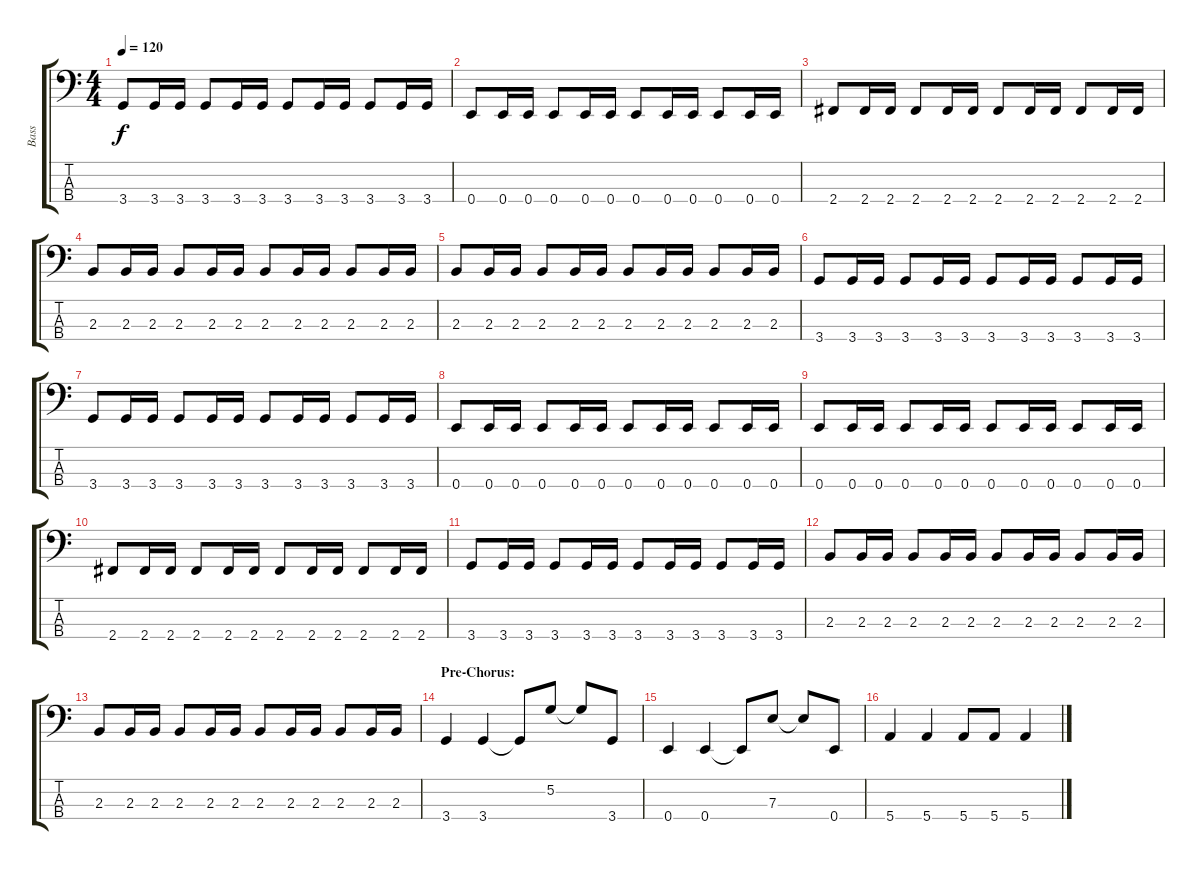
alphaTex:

\track ("Bass" "Bass") {instrument electricbasspick}
\staff {score tabs}
\tuning (G2 D2 A1 E1) {hide}
\ts (4 4)
\tempo 120
\clef f4
\ks c
3.4.8{dy f} 3.4.16 3.4.16 3.4.8 3.4.16 3.4.16 3.4.8 3.4.16 3.4.16 3.4.8 3.4.16 3.4.16 |
0.4.8 0.4.16 0.4.16 0.4.8 0.4.16 0.4.16 0.4.8 0.4.16 0.4.16 0.4.8 0.4.16 0.4.16 |
2.4.8 2.4.16 2.4.16 2.4.8 2.4.16 2.4.16 2.4.8 2.4.16 2.4.16 2.4.8 2.4.16 2.4.16 |
2.3.8 2.3.16 2.3.16 2.3.8 2.3.16 2.3.16 2.3.8 2.3.16 2.3.16 2.3.8 2.3.16 2.3.16 |
2.3.8 2.3.16 2.3.16 2.3.8 2.3.16 2.3.16 2.3.8 2.3.16 2.3.16 2.3.8 2.3.16 2.3.16 |
3.4.8 3.4.16 3.4.16 3.4.8 3.4.16 3.4.16 3.4.8 3.4.16 3.4.16 3.4.8 3.4.16 3.4.16 |
3.4.8 3.4.16 3.4.16 3.4.8 3.4.16 3.4.16 3.4.8 3.4.16 3.4.16 3.4.8 3.4.16 3.4.16 |
0.4.8 0.4.16 0.4.16 0.4.8 0.4.16 0.4.16 0.4.8 0.4.16 0.4.16 0.4.8 0.4.16 0.4.16 |
0.4.8 0.4.16 0.4.16 0.4.8 0.4.16 0.4.16 0.4.8 0.4.16 0.4.16 0.4.8 0.4.16 0.4.16 |
2.4.8 2.4.16 2.4.16 2.4.8 2.4.16 2.4.16 2.4.8 2.4.16 2.4.16 2.4.8 2.4.16 2.4.16 |
3.4.8 3.4.16 3.4.16 3.4.8 3.4.16 3.4.16 3.4.8 3.4.16 3.4.16 3.4.8 3.4.16 3.4.16 |
2.3.8 2.3.16 2.3.16 2.3.8 2.3.16 2.3.16 2.3.8 2.3.16 2.3.16 2.3.8 2.3.16 2.3.16 |
2.3.8 2.3.16 2.3.16 2.3.8 2.3.16 2.3.16 2.3.8 2.3.16 2.3.16 2.3.8 2.3.16 2.3.16 |
\section ("" "Pre-Chorus:")
3.4.4 3.4.4 3.4{t}.8 5.2.8 5.2{t}.8 3.4.8 |
0.4.4 0.4.4 0.4{t}.8 7.3.8 7.3{t}.8 0.4.8 |
5.4.4 5.4.4 5.4.8 5.4.8 5.4.4
